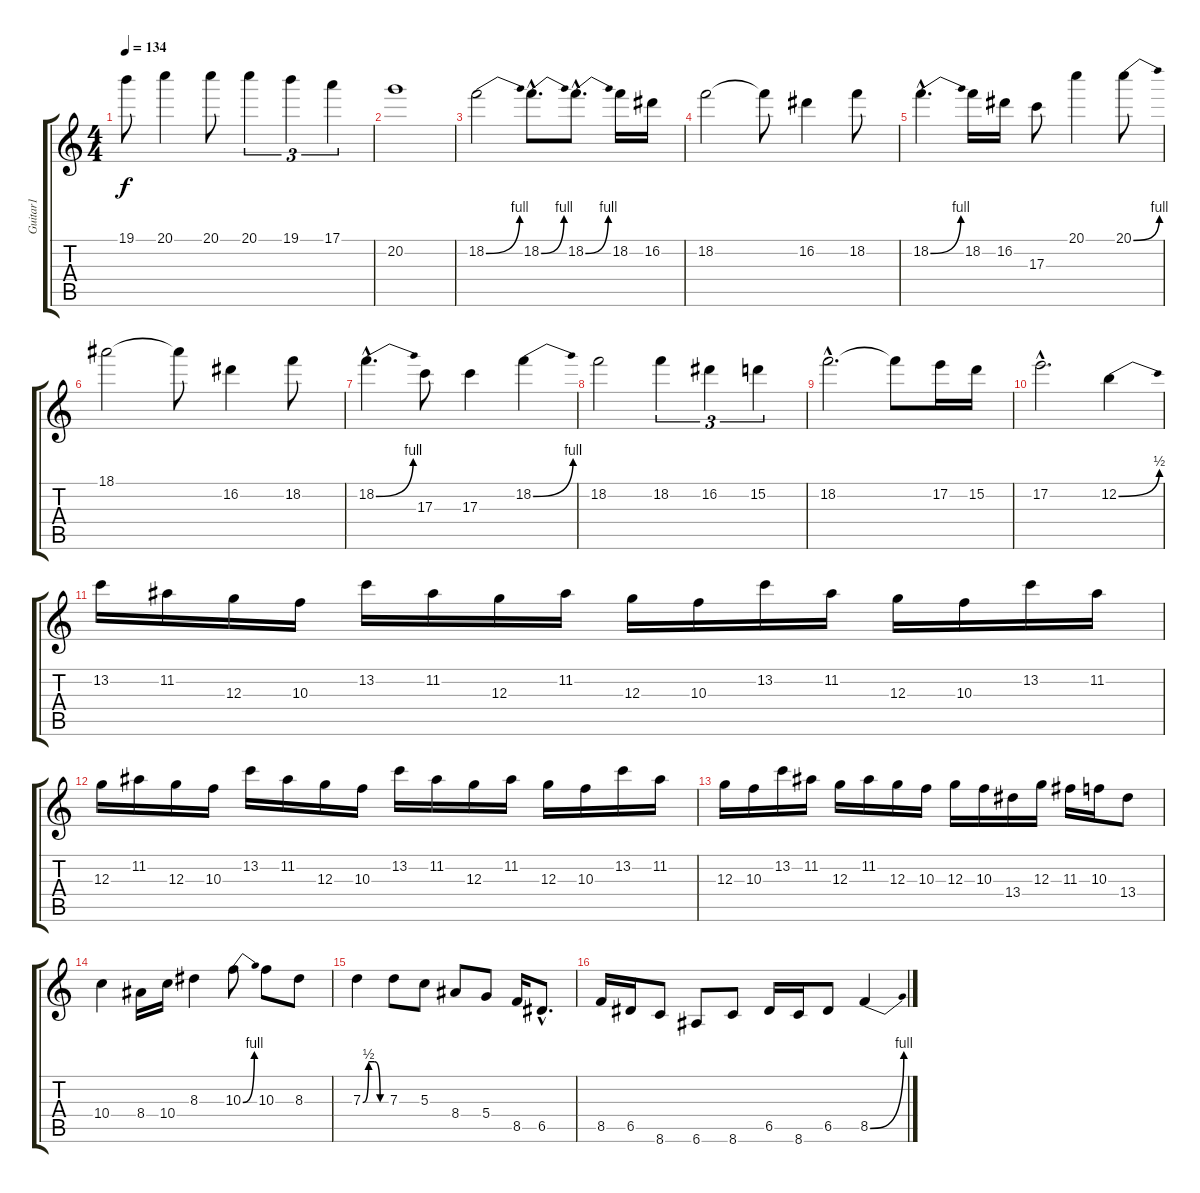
\track ("Guitar1" "Guitar1") {instrument overdrivenguitar}
\staff {score tabs}
\tuning (E4 B3 G3 D3 A2 E2) {hide}
\ts (4 4)
\tempo 134
\clef g2
\ks c
19.1.8{dy f} 20.1.4 20.1.8 20.1.4{tu (3 2)} 19.1.4{tu (3 2)} 17.1.4{tu (3 2)} |
20.2.1 |
18.2{be (bend 0 0 60 4)}.2 18.2{be (bend 0 0 60 4) hac}.8{d} 18.2{be (bend 0 0 60 4) hac}.8{d} 18.2.16 16.2.16 |
18.2.2 18.2{t}.8 16.2.4 18.2.8 |
18.2{be (bend 0 0 60 4) hac}.4{d} 18.2.16 16.2.16 17.3.8 20.1.4 20.1{be (bend 0 0 60 4)}.8 |
18.1.2 18.1{t}.8 16.2.4 18.2.8 |
18.2{be (bend 0 0 60 4) hac}.4{d} 17.3.8 17.3.4 18.2{be (bend 0 0 60 4)}.4 |
18.2.2 18.2.4{tu (3 2)} 16.2.4{tu (3 2)} 15.2.4{tu (3 2)} |
18.2{hac}.2{d} 18.2{t}.8 17.2.16 15.2.16 |
17.2{hac}.2{d} 12.2{be (bend 0 0 60 2)}.4 |
13.2.16 11.2.16 12.3.16 10.3.16 13.2.16 11.2.16 12.3.16 11.2.16 12.3.16 10.3.16 13.2.16 11.2.16 12.3.16 10.3.16 13.2.16 11.2.16 |
12.3.16 11.2.16 12.3.16 10.3.16 13.2.16 11.2.16 12.3.16 10.3.16 13.2.16 11.2.16 12.3.16 11.2.16 12.3.16 10.3.16 13.2.16 11.2.16 |
12.3.16 10.3.16 13.2.16 11.2.16 12.3.16 11.2.16 12.3.16 10.3.16 12.3.16 10.3.16 13.4.16 12.3.16 11.3.16 10.3.16 13.4.8 |
10.4.4 8.4.16 10.4.16 8.3.4 10.3{be (bend 0 0 60 4)}.8 10.3.8 8.3.8 |
7.3{be (custom 0 0 15 2 30 2 45 0 60 0)}.4 7.3.8 5.3.8 8.4.8 5.4.8 8.5.16 6.5{hac}.8{d} |
8.5.16{volume 3} 6.5.16 8.6.8 6.6.8 8.6.8 6.5.16 8.6.16 6.5.8 8.5{be (bend 0 0 60 4)}.4
